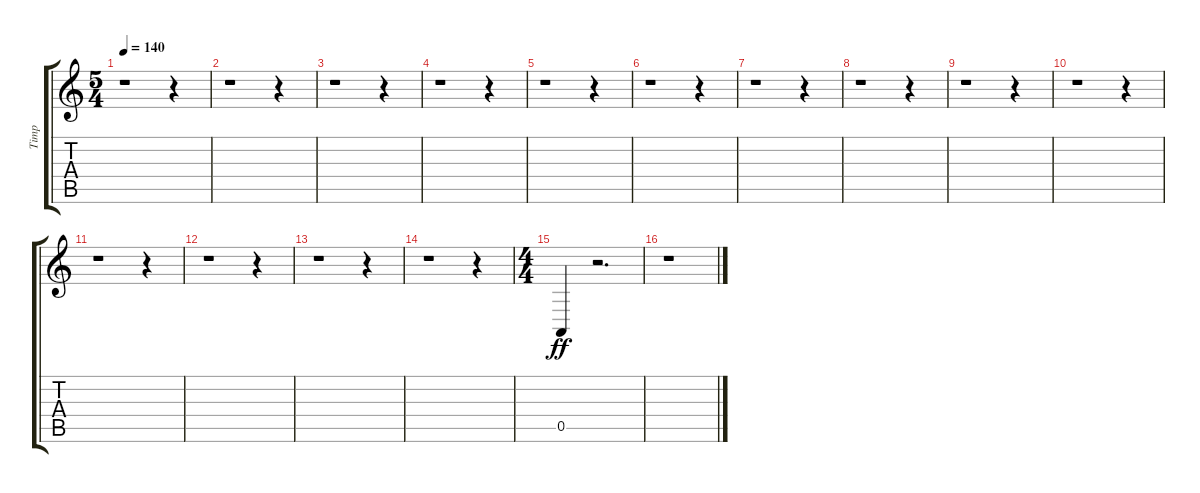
\track ("Timp" "Timp") {instrument timpani}
\staff {score tabs}
\tuning (E4 B3 G3 D3 A2 E2) {hide}
\ts (5 4)
\tempo 140
\clef g2
\ks c
r.1{dy ff} r.4 |
r.1 r.4 |
r.1 r.4 |
r.1 r.4 |
r.1 r.4 |
r.1 r.4 |
r.1 r.4 |
r.1 r.4 |
r.1 r.4 |
r.1 r.4 |
r.1 r.4 |
r.1 r.4 |
r.1 r.4 |
r.1 r.4 |
\ts (4 4)
0.5.4 r.2{d} |
r.1
